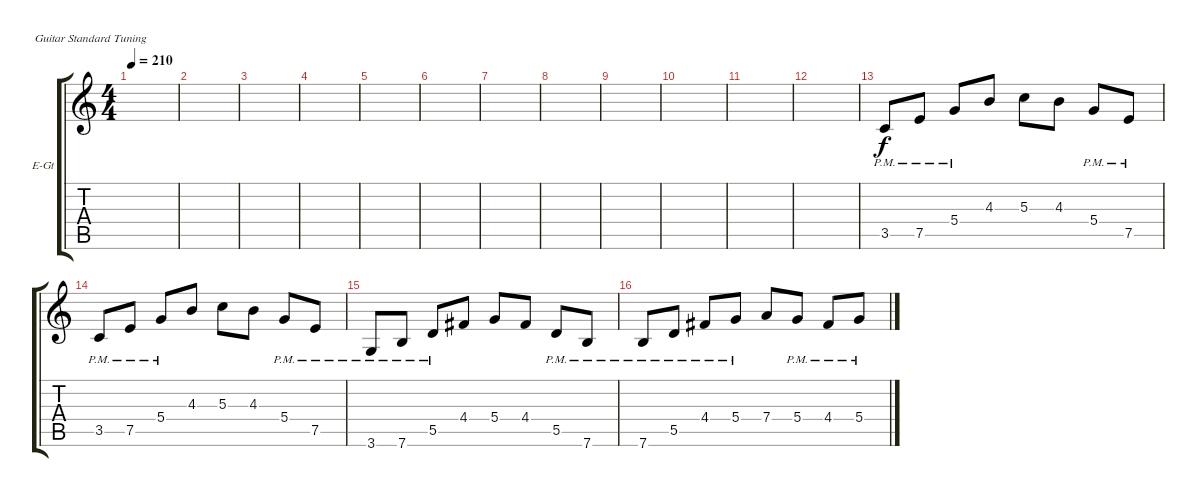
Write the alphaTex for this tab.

\bracketExtendMode groupsimilarinstruments
\firstSystemTrackNameOrientation horizontal
\otherSystemsTrackNameOrientation horizontal
\track ("solo" "E-Gt") {instrument distortionguitar}
\staff {score tabs}
\tuning (E4 B3 G3 D3 A2 E2)
\ts (4 4)
\tempo 210
\clef g2
\ks c
|
|
|
|
|
|
|
|
|
|
|
|
3.5{pm}.8 7.5{pm}.8 5.4{pm}.8 4.3.8 5.3.8 4.3.8 5.4{pm}.8 7.5{pm}.8 |
3.5{pm}.8 7.5{pm}.8 5.4{pm}.8 4.3.8 5.3.8 4.3.8 5.4{pm}.8 7.5{pm}.8 |
3.6{pm}.8 7.6{pm}.8 5.5{pm}.8 4.4.8 5.4.8 4.4.8 5.5{pm}.8 7.6{pm}.8 |
7.6{pm}.8 5.5{pm}.8 4.4{pm}.8 5.4{pm}.8 7.4.8 5.4{pm}.8 4.4{pm}.8 5.4{pm}.8
